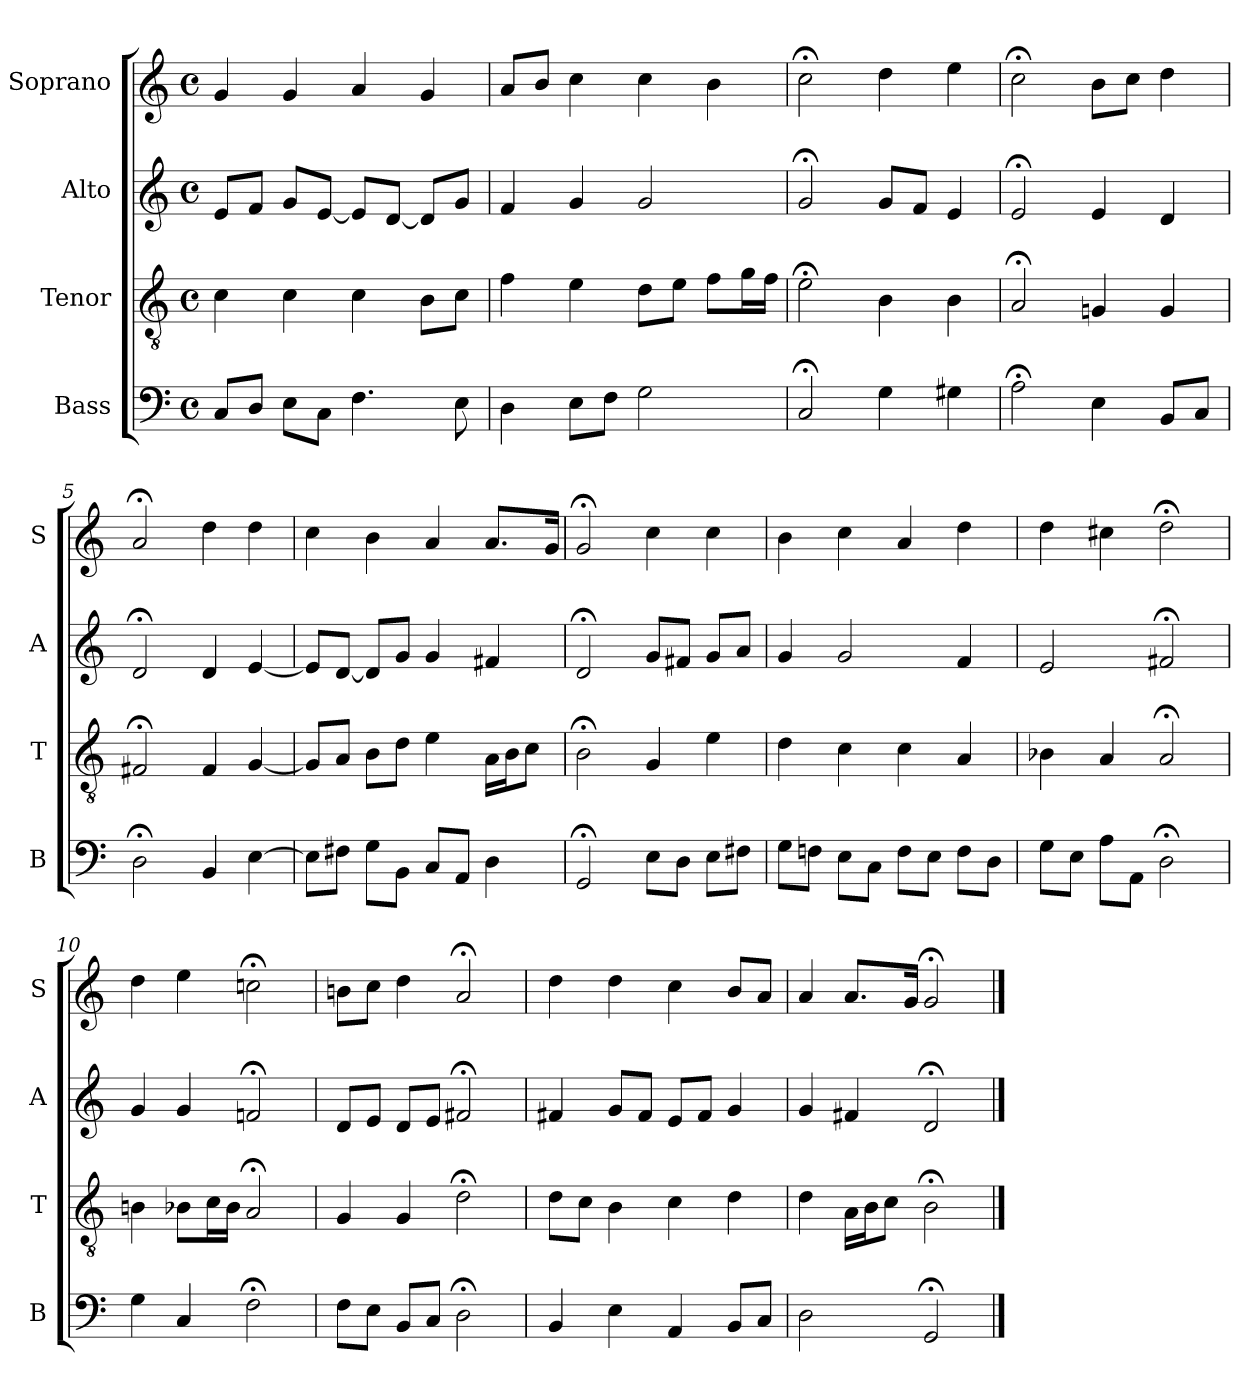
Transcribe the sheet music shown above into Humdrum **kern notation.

**kern	**kern	**kern	**kern
*part4	*part3	*part2	*part1
*staff4	*staff3	*staff2	*staff1
*I"Bass	*I"Tenor	*I"Alto	*I"Soprano
*I'B	*I'T	*I'A	*I'S
*clefF4	*clefGv2	*clefG2	*clefG2
*k[]	*k[]	*k[]	*k[]
*G:mix	*G:mix	*G:mix	*G:mix
*M4/4	*M4/4	*M4/4	*M4/4
*met(c)	*met(c)	*met(c)	*met(c)
*MM100	*MM100	*MM100	*MM100
=1	=1	=1	=1
8CL	4c	8eL	4g
8DJ	.	8fJ	.
8EL	4c	8gL	4g
8CJ	.	[8eJ	.
4.F	4c	8eL]	4a
.	.	[8dJ	.
.	8BL	8dL]	4g
8E	8cJ	8gJ	.
=2	=2	=2	=2
4D	4f	4f	8aL
.	.	.	8bJ
8EL	4e	4g	4cc
8FJ	.	.	.
2G	8dL	2g	4cc
.	8eJ	.	.
.	8fL	.	4b
.	16gL	.	.
.	16fJJ	.	.
=3	=3	=3	=3
2C;<	2e;<	2g;<	2cc;<
4G	4B	8gL	4dd
.	.	8fJ	.
4G#X	4B	4e	4ee
=4	=4	=4	=4
2A;<	2A;<	2e;<	2cc;<
4E	4Gn	4e	8bL
.	.	.	8ccJ
8BBL	4G	4d	4dd
8CJ	.	.	.
=5	=5	=5	=5
2D;<	2F#X;<	2d;<	2a;<
4BB	4F#	4d	4dd
[4E	[4G	[4e	4dd
=6	=6	=6	=6
8EL]	8GL]	8eL]	4cc
8F#XJ	8AJ	[8dJ	.
8GL	8BL	8dL]	4b
8BBJ	8dJ	8gJ	.
8CL	4ei	4g	4a
8AAiJ	.	.	.
4Di	16AiLL	4f#X	8.aL
.	16BJ	.	.
.	8cJ	.	.
.	.	.	16gJk
=7	=7	=7	=7
2GG;<	2B;<	2d;<	2g;<
8EL	4G	8gL	4cc
8DJ	.	8f#XJ	.
8EL	4e	8gL	4cc
8F#XJ	.	8aJ	.
=8	=8	=8	=8
8GL	4d	4g	4b
8FnJ	.	.	.
8EL	4c	2g	4cc
8CJ	.	.	.
8FL	4c	.	4a
8EJ	.	.	.
8FL	4A	4f	4dd
8DJ	.	.	.
=9	=9	=9	=9
8GL	4B-X	2e	4dd
8EJ	.	.	.
8AL	4A	.	4cc#X
8AAJ	.	.	.
2D;<	2A;<	2f#X;<	2dd;<
=10	=10	=10	=10
4G	4Bn	4g	4dd
4C	8B-XL	4g	4ee
.	16cL	.	.
.	16B-JJ	.	.
2F;<	2A;<	2fn;<	2ccn;<
=11	=11	=11	=11
8FL	4Gi	8dL	8bnL
8EJ	.	8eJ	8ccJ
8BBL	4Gi	8dL	4ddi
8CJ	.	8eJ	.
2D;<	2d;<i	2f#X;<	2a;<i
=12	=12	=12	=12
4BB	8dL	4f#X	4dd
.	8cJ	.	.
4E	4B	8gL	4dd
.	.	8f#J	.
4AA	4c	8eL	4cc
.	.	8f#J	.
8BBL	4d	4g	8bL
8CJ	.	.	8aJ
=13	=13	=13	=13
2D	4d	4g	4a
.	16ALL	4f#X	8.aL
.	16BJ	.	.
.	8cJ	.	.
.	.	.	16gJk
2GG;<	2B;<	2d;<	2g;<
==	==	==	==
*-	*-	*-	*-
